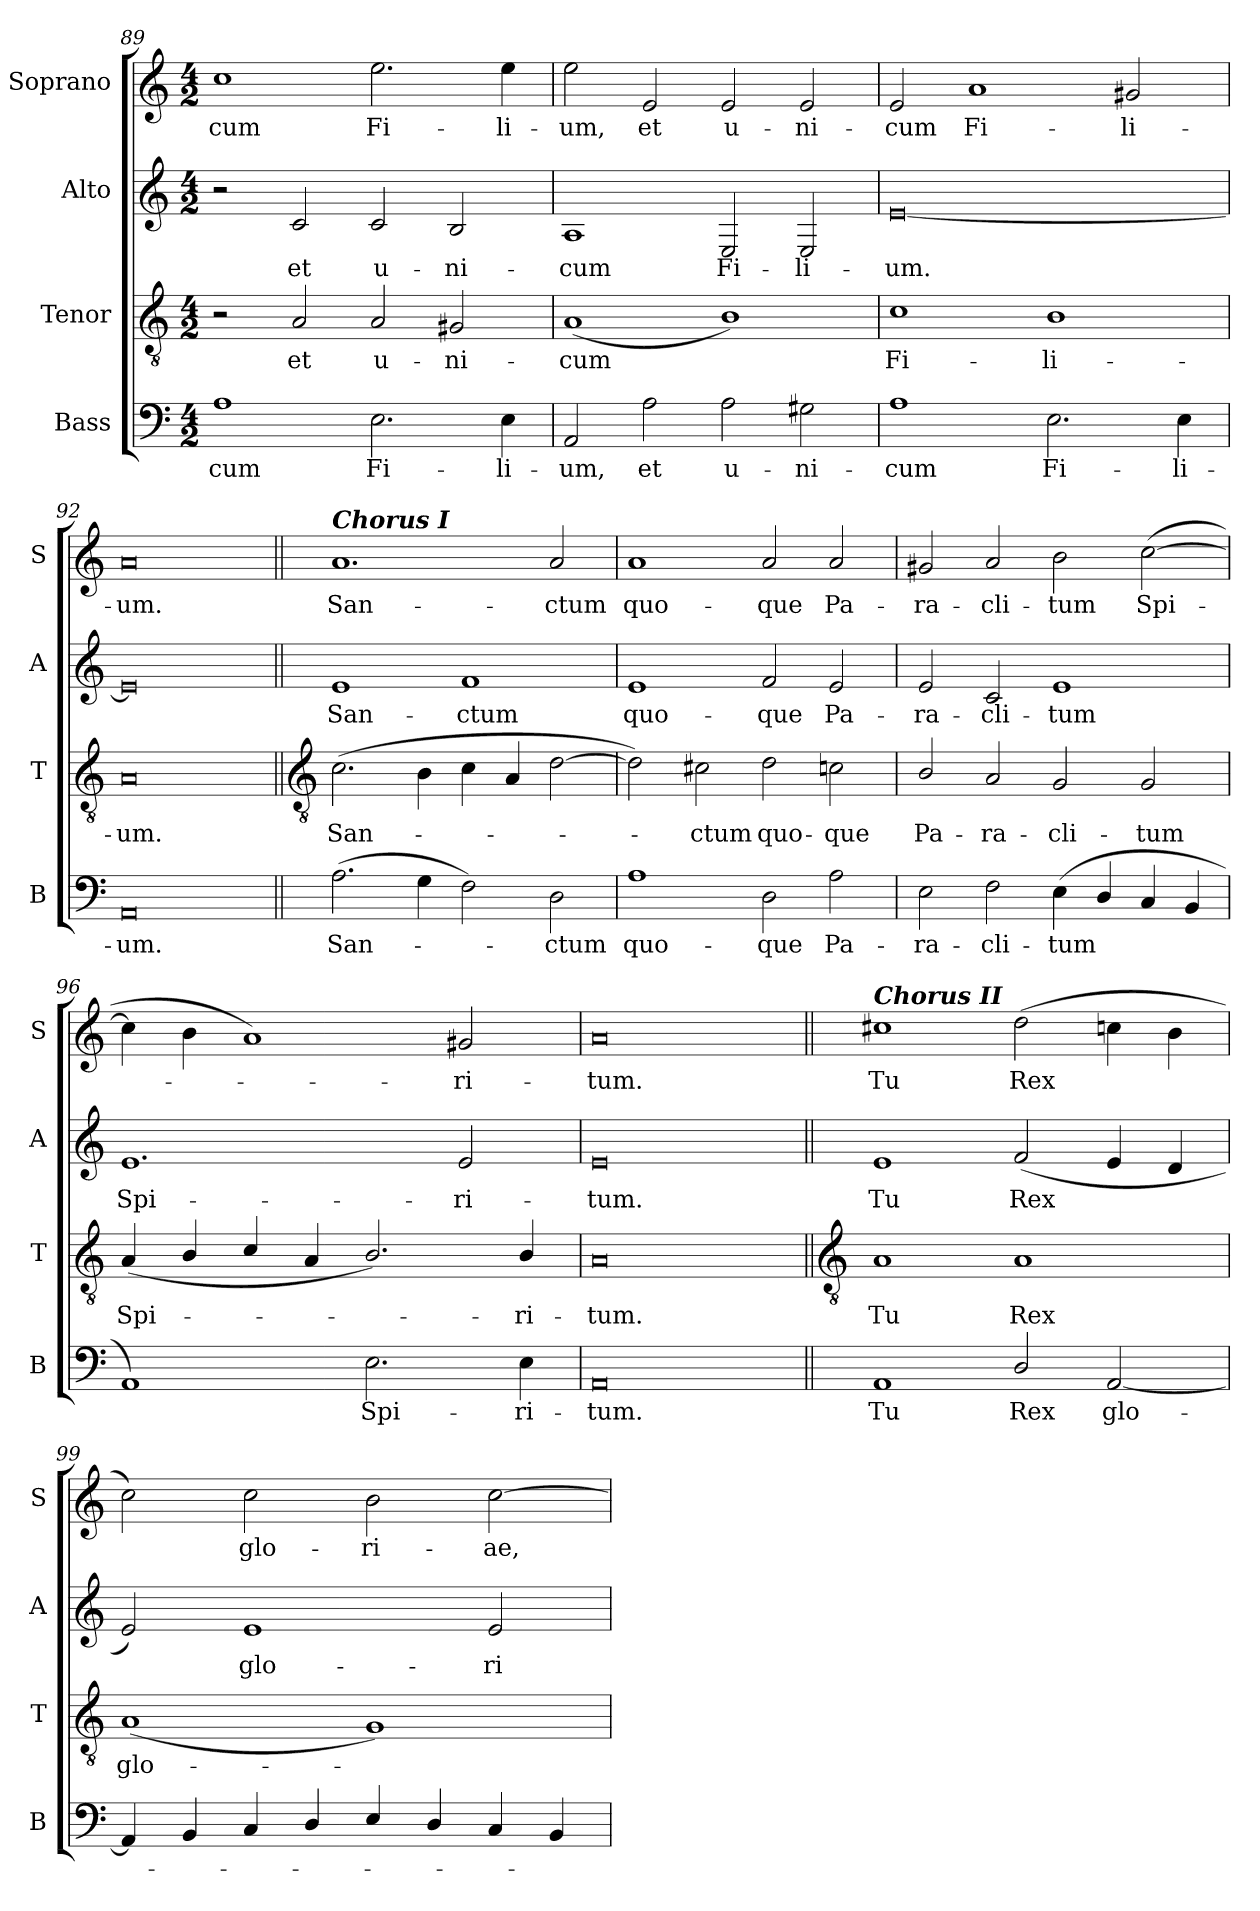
**kern	**text	**kern	**text	**kern	**text	**kern	**text
*part4	*part4	*part3	*part3	*part2	*part2	*part1	*part1
*staff4	*staff4	*staff3	*staff3	*staff2	*staff2	*staff1	*staff1
*I"Bass	*	*I"Tenor	*	*I"Alto	*	*I"Soprano	*
*I'B	*	*I'T	*	*I'A	*	*I'S	*
*clefF4	*	*clefGv2	*	*clefG2	*	*clefG2	*
*k[]	*	*k[]	*	*k[]	*	*k[]	*
*C:	*	*C:	*	*C:	*	*C:	*
*M4/2	*	*M4/2	*	*M4/2	*	*M4/2	*
=89	=89	=89	=89	=89	=89	=89	=89
!	!LO:LY:b	!	!	!	!	!	!LO:LY:b
1A	-cum	2r	.	2r	.	1cc	-cum
!	!	!	!LO:LY:b	!	!LO:LY:b	!	!
.	.	2A	et	2c	et	.	.
!	!LO:LY:b	!	!LO:LY:b	!	!LO:LY:b	!	!LO:LY:b
2.E	Fi-	2A	u-	2c	u-	2.ee	Fi-
!	!	!	!LO:LY:b	!	!LO:LY:b	!	!
.	.	2G#X	-ni-	2B	-ni-	.	.
!	!LO:LY:b	!	!	!	!	!	!LO:LY:b
4E	-li-	.	.	.	.	4ee	-li-
=90	=90	=90	=90	=90	=90	=90	=90
!	!LO:LY:b	!	!LO:LY:b	!	!LO:LY:b	!	!LO:LY:b
2AA	-um,	(<1A	-cum	1A	-cum	2ee	-um,
!	!LO:LY:b	!	!	!	!	!	!LO:LY:b
2A	et	.	.	.	.	2e	et
!	!LO:LY:b	!	!	!	!LO:LY:b	!	!LO:LY:b
2A	u-	1B/)	.	2E	Fi-	2e	u-
!	!LO:LY:b	!	!	!	!LO:LY:b	!	!LO:LY:b
2G#X	-ni-	.	.	2E	-li-	2e	-ni-
=91	=91	=91	=91	=91	=91	=91	=91
!	!LO:LY:b	!	!LO:LY:b	!	!LO:LY:b	!	!LO:LY:b
1A	-cum	1c	Fi-	[0e	-um.	2e	-cum
!	!	!	!	!	!	!	!LO:LY:b
.	.	.	.	.	.	1a	Fi-
!	!LO:LY:b	!	!LO:LY:b	!	!	!	!
2.E	Fi-	1B	-li-	.	.	.	.
!	!	!	!	!	!	!	!LO:LY:b
.	.	.	.	.	.	2g#X	-li-
!	!LO:LY:b	!	!	!	!	!	!
4E	-li-	.	.	.	.	.	.
=92	=92	=92	=92	=92	=92	=92	=92
!	!LO:LY:b	!	!LO:LY:b	!	!	!	!LO:LY:b
0AA	-um.	0A	-um.	0e]	.	0a	-um.
!!LO:LB:g=z
=93||	=93||	=93||	=93||	=93||	=93||	=93||	=93||
*	*	*clefGv2	*	*	*	*	*
!	!	!	!	!	!	!LO:TX:a:Bi:t=Chorus I	!
!	!LO:LY:b	!	!LO:LY:b	!	!LO:LY:b	!	!LO:LY:b
(>2.A	San-	(>2.c	San-	1e	San-	1.a	San-
4G	.	4B	.	.	.	.	.
!	!	!	!	!	!LO:LY:b	!	!
2F)	.	4c	.	1f	-ctum	.	.
.	.	4A	.	.	.	.	.
!	!LO:LY:b	!	!	!	!	!	!LO:LY:b
2D	ctum	[2d	.	.	.	2a	-ctum
=94	=94	=94	=94	=94	=94	=94	=94
!	!LO:LY:b	!	!	!	!LO:LY:b	!	!LO:LY:b
1A	quo-	2d])	.	1e	quo-	1a	quo-
!	!	!	!LO:LY:b	!	!	!	!
.	.	2c#X	ctum	.	.	.	.
!	!LO:LY:b	!	!LO:LY:b	!	!LO:LY:b	!	!LO:LY:b
2D	-que	2d	quo-	2f	-que	2a	-que
!	!LO:LY:b	!	!LO:LY:b	!	!LO:LY:b	!	!LO:LY:b
2A	Pa-	2c	-que	2e	Pa-	2a	Pa-
=95	=95	=95	=95	=95	=95	=95	=95
!	!LO:LY:b	!	!LO:LY:b	!	!LO:LY:b	!	!LO:LY:b
2E	-ra-	2B/	Pa-	2e	-ra-	2g#X	-ra-
!	!LO:LY:b	!	!LO:LY:b	!	!LO:LY:b	!	!LO:LY:b
2F	-cli-	2A	-ra-	2c	-cli-	2a	-cli-
!	!LO:LY:b	!	!LO:LY:b	!	!LO:LY:b	!	!LO:LY:b
(<4E	-tum	2G	-cli-	1e	-tum	2b	-tum
4D/	.	.	.	.	.	.	.
!	!	!	!LO:LY:b	!	!	!	!LO:LY:b
4C	.	2G	-tum	.	.	(>[2cc	Spi-
4BB	.	.	.	.	.	.	.
=96	=96	=96	=96	=96	=96	=96	=96
!	!	!	!LO:LY:b	!	!LO:LY:b	!	!
1AA)	.	(<4A	Spi-	1.e	Spi-	4cc]	.
.	.	4B/	.	.	.	4b	.
.	.	4c/	.	.	.	1a)	.
.	.	4A	.	.	.	.	.
!	!LO:LY:b	!	!	!	!	!	!
2.E	Spi-	2.B/)	.	.	.	.	.
!	!	!	!	!	!LO:LY:b	!	!LO:LY:b
.	.	.	.	2e	-ri-	2g#X	ri-
!	!LO:LY:b	!	!LO:LY:b	!	!	!	!
4E	-ri-	4B/	ri-	.	.	.	.
=97	=97	=97	=97	=97	=97	=97	=97
!	!LO:LY:b	!	!LO:LY:b	!	!LO:LY:b	!	!LO:LY:b
0AA	-tum.	0A	-tum.	0e	-tum.	0a	-tum.
!!LO:LB:g=z
=98||	=98||	=98||	=98||	=98||	=98||	=98||	=98||
*	*	*clefGv2	*	*	*	*	*
!	!	!	!	!	!	!LO:TX:a:Bi:t=Chorus II	!
!	!LO:LY:b	!	!LO:LY:b	!	!LO:LY:b	!	!LO:LY:b
1AA	Tu	1A	Tu	1e	Tu	1cc#X	Tu
!	!LO:LY:b	!	!LO:LY:b	!	!LO:LY:b	!	!LO:LY:b
2D/	Rex	1A	Rex	(<2f	Rex	(>2dd	Rex
!	!LO:LY:b	!	!	!	!	!	!
[2AA	glo-	.	.	4e	.	4cc	.
.	.	.	.	4d	.	4b	.
=99	=99	=99	=99	=99	=99	=99	=99
!	!	!	!LO:LY:b	!	!	!	!
4AA]	.	(<1A	glo-	2e)	.	2cc)	.
4BB	.	.	.	.	.	.	.
!	!	!	!	!	!LO:LY:b	!	!LO:LY:b
4C	.	.	.	1e	glo-	2cc	glo-
4D/	.	.	.	.	.	.	.
!	!	!	!	!	!	!	!LO:LY:b
4E/	.	1G)	.	.	.	2b	-ri-
4D/	.	.	.	.	.	.	.
!	!	!	!	!	!LO:LY:b	!	!LO:LY:b
4C	.	.	.	2e	-ri-	[2cc	-ae,
4BB	.	.	.	.	.	.	.
=	=	=	=	=	=	=	=
*-	*-	*-	*-	*-	*-	*-	*-
